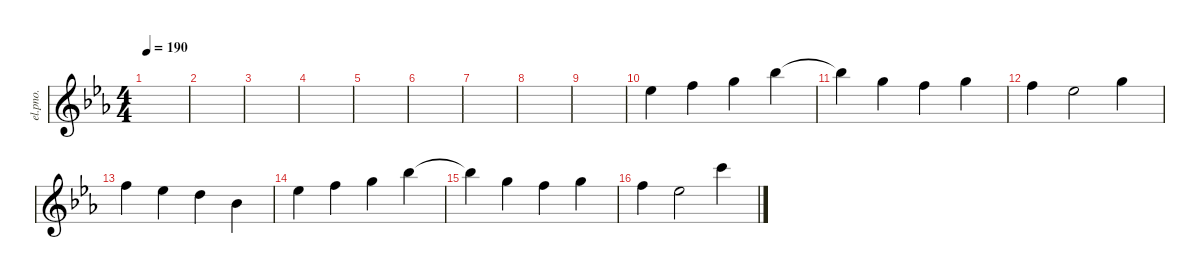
\defaultSystemsLayout 4
\hideDynamics
\bracketExtendMode nobrackets
\track ("VocalOrKeyboardIDontKnow" "el.pno.") {instrument electricpiano1}
\staff {score}
\tuning (E4 B3 G3 D3 A2 E2)
\ts (4 4)
\tempo 190
\clef g2
\ks cminor
|
|
|
|
|
|
|
|
|
11.1{acc b}.4{beam Down} 13.1{acc forcenatural}.4{beam Down} 15.1{acc forcenatural}.4{beam Down} 18.1{acc b}.4{beam Down} |
18.1{t acc b}.4{beam Down} 15.1{acc forcenatural}.4{beam Down} 13.1{acc forcenatural}.4{beam Down} 15.1{acc forcenatural}.4{beam Down} |
13.1{acc forcenatural}.4{beam Down} 11.1{acc b}.2{beam Down} 15.1{acc forcenatural}.4{beam Down} |
13.1{acc forcenatural}.4{beam Down} 11.1{acc b}.4{beam Down} 10.1{acc forcenatural}.4{beam Down} 6.1{acc b}.4{beam Down} |
11.1{acc b}.4{beam Down} 13.1{acc forcenatural}.4{beam Down} 15.1{acc forcenatural}.4{beam Down} 18.1{acc b}.4{beam Down} |
18.1{t acc b}.4{beam Down} 15.1{acc forcenatural}.4{beam Down} 13.1{acc forcenatural}.4{beam Down} 15.1{acc forcenatural}.4{beam Down} |
13.1{acc forcenatural}.4{beam Down} 11.1{acc b}.2{beam Down} 20.1{acc forcenatural}.4{beam Down}
